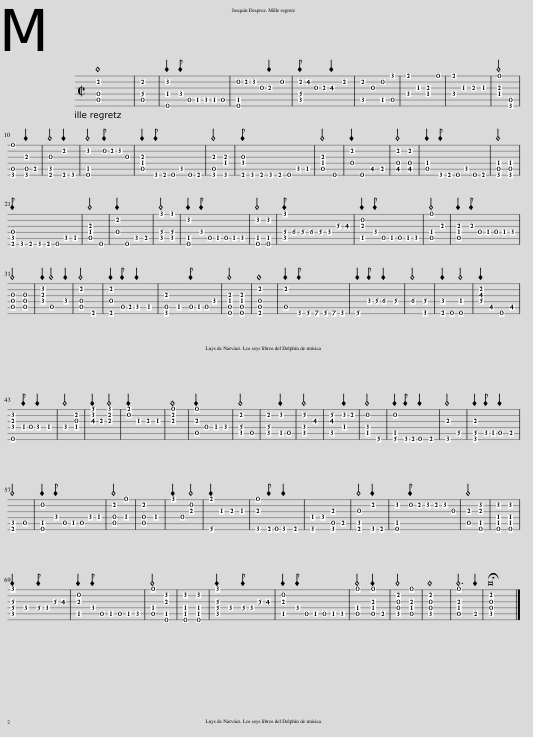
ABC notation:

X:1
L:1/8
M:4/4
I:linebreak $
K:C
V:1 tab stafflines=6 strings="E4,B3,F3,D3,A2,E2 nostems"
V:1
 [!2!B,,!4!^F,!5!B,]8 | [!2!B,,!5!B,!4!B,]8 | [!2!C,!4!G,!6!E]2 !4!A, !5!B, !5!C !5!D !5!C !5!B, | [!2!A,,!5!C!6!E] !2!B,, !2!C, !3!D, !3!E,2 !2!A,,2 | [!2!B,,!4!B,!5!D] !2!^C, !3!D, !3!E, !3!^F,2 !2!B,,2 | %5
 [!2!B,,!5!D]2 !3!D,2 [!2!A,,!5!C]2 [!1!G,,!5!B,]2 | [!1!^F,,!4!A,]2 !3!_E,2 [!3!=E,!4!G,]2 !1!E,,2 | [!1!^F,,!4!A,]2 !3!_E,2 !3!=E,2 !3!_E,2 | [!1!E,,!3!E,!4!G,]4 [!5!B,!6!G]4 |$ [!1!E,,!5!B,!6!G]4 [!3!E,!5!B,!6!G]2 !5!^C2 | %10
 [!3!D,!5!D!6!^F]4 [!2!B,,!6!F]2 !6!G2 | [!2!C,!5!C!6!E]4 !2!A,, !2!B,, !2!C, !3!D, | [!3!E,!4!G,!5!B,]2 !6!G !6!^F !6!E !5!D !6!E !6!F | [!3!E,!5!B,!6!G]4 [!3!E,!4!G,!6!G]4 | [!3!D,!4!A,!6!^F] !6!G !6!F !6!G !6!F !6!E !5!D !5!C | %15
 [!3!E,!4!G,!5!B,]4 !6!E4 | [!2!B,,!4!^F,]2 !6!E2 !5!_E2 !5!^C2 | [!2!B,,!4!^F,!5!_E]4 [!2!B,,!4!F,!5!E]4 | [!4!G,!5!B,]2 !6!G !6!^F !6!E !5!D !6!E !6!F | [!4!G,!5!B,!6!G]4 [!4!G,!5!B,!6!G]4 |$ %20
 [!4!^F,!5!D!6!^F] !6!G !6!F !6!G !6!F !6!E !5!D !5!C | [!3!E,!4!G,!5!B,]4 !6!E4 | [!2!B,,!4!^F,]2 !6!E2 !5!D2 !5!^C2 | [!1!G,,!4!B,!5!D]4 [!1!G,,!4!B,!5!D]4 | [!2!C,!5!C!6!E]2 !4!A, !5!B, !5!C !5!B, !5!C !5!D | %25
 [!2!C,!5!C!6!E]4 [!2!C,!5!C!6!E]4 | [!1!G,,!4!B,!5!D] !4!C !4!B, !4!C !4!B, !4!A, !3!G, !3!^F, | [!2!A,,!3!E,!5!C]2 !4!A, !5!B, !5!C !5!B, !5!C !5!D | [!1!E,,!4!G,!5!B,]4 !3!E,4 | [!3!E,!4!G,!5!B,]2 !3!E, !4!^F, !4!G, !4!F, !4!G, !4!A, |$ %30
 [!3!D,!4!^F,!5!B,]4 [!3!D,!4!F,!5!B,]4 | [!2!C,!3!E,!4!A,]2 !5!B,4 !4!A,2 | [!2!B,,!4!^F,!5!B,]4 !6!^F4 | [!2!B,,!4!^F,!6!^F]2 !5!B, !5!^C !5!D2 !5!=C2 | [!3!E,!5!B,!6!G]2 !5!C2 !5!B, !5!C !5!B, !4!A, | %35
 [!3!E,!4!G,!5!B,!6!E]4 [!3!E,!4!G,!5!B,!6!E]4 | [!2!B,,!4!^F,!5!B,!6!^F]8 | [!2!B,,!5!B,]2 !6!G !6!A !6!B !6!A !6!B !6!G | !6!A2 !4!A, !4!B, !4!C2 !4!B,2 | !4!C4 [!4!B,!6!G]4 | %40
 [!4!A,!6!^F]2 !6!E2 [!4!G,!6!E]4 | [!2!B,,!3!^F,!4!B,]2 !5!_E2 !6!=E2 !5!_E2 |$ [!2!C,!3!E,!4!A,!6!E]2 !4!G, !4!^F, !4!A,2 !4!G,2 | !4!A,4 [!2!B,,!3!D,!4!G,]4 | [!1!A,,!2!C,!3!^F,]2 !3!E,2 [!1!G,,!2!B,,!3!E,]4 | %45
 [!1!^F,,!2!A,,]2 !3!_E,2 !3!=E,2 !3!_E,2 | [!1!E,,!2!B,,!3!E,]8 | [!1!E,,!3!E,!5!B,]2 !4!^F,2 !4!G,2 !4!A,2 | [!2!B,,!4!B,!5!D]4 !5!B,4 | [!2!B,,!4!B,!5!D]4 [!2!C,!5!C]2 !5!B,2 | %50
 [!2!D,!4!A,!5!D]4 !3!^F,4 | [!2!D,!3!^F,!5!D]4 [!2!C,!4!G,]2 !2!B,,2 | [!2!A,,!4!A,!5!C]4 !6!A4 | [!2!A,,!5!C!6!A]2 !6!G !6!^F !6!E2 !6!F2 | [!3!E,!6!G]4 !5!E4 | %55
 [!3!E,!5!E!6!G]2 !5!D !5!C !5!B,2 !5!^C2 |$ [!5!D!6!^F]4 !5!B,4 | [!2!A,,!5!C!6!E]2 !4!A, !5!B, !5!C !5!B, !4!A, !4!G, | [!2!B,,!4!^F,!5!B,]4 [!1!E,,!4!G,]4 | [!2!B,,!4!^F,!5!B,]4 !4!G,4 | %60
 !1!G,,2 !4!^F,2 [!2!A,,!3!E,]4 | [!1!^F,,!6!A]2 !3!_E,2 !3!=E,2 !3!_E,2 | [!1!E,,!3!E,!6!G]2 !6!^F !6!E !6!G2 !6!F2 | [!4!G,!6!G]2 !4!A,2 [!3!E,!5!B,!6!G]2 !5!^C2 | [!3!D,!5!D!6!^F]4 [!2!B,,!6!G]2 !6!F2 | %65
 [!2!C,!5!C!6!E]2 !2!A,, !2!B,, !2!C, !2!B,, !2!C, !3!D, | [!3!E,!5!B,]4 [!2!C,!3!E,!5!C!6!E]4 | [!2!C,!4!G,!5!C!6!E]4 [!2!C,!4!G,!5!C!6!E]4 |$ [!1!G,,!3!G,!4!B,!5!D]2 !4!A,2 !4!B, !4!A, !3!G, !3!^F, | [!2!A,,!3!E,!5!C]2 !4!A, !5!B, !5!C !5!B, !5!C !5!D | %70
 [!1!E,,!4!G,!5!B,]4 [!2!C,!3!E,!5!C!6!E]4 | [!2!C,!4!G,!5!C!6!E]4 [!2!C,!4!G,!5!C!6!E]4 | [!1!G,,!3!G,!4!B,!5!D]2 !4!A,2 !4!B, !4!A, !3!G, !3!^F, | [!2!A,,!3!E,!5!C]2 !4!A, !5!B, !5!C !5!B, !5!C !5!D | [!1!E,,!4!G,!5!B,]4 [!1!E,,!3!E,!4!G,!5!B,]2 !5!^C2 | %75
 [!2!B,,!3!D,!4!^F,!5!D]4 [!1!E,,!3!E,!4!G,!5!B,]4 | [!2!B,,!3!D,!4!^F,!5!D]8 | [!1!E,,!3!E,!4!G,!5!B,]6 !5!^C2 | !fermata![!2!B,,!3!D,!4!^F,!5!D]16 |] %79
